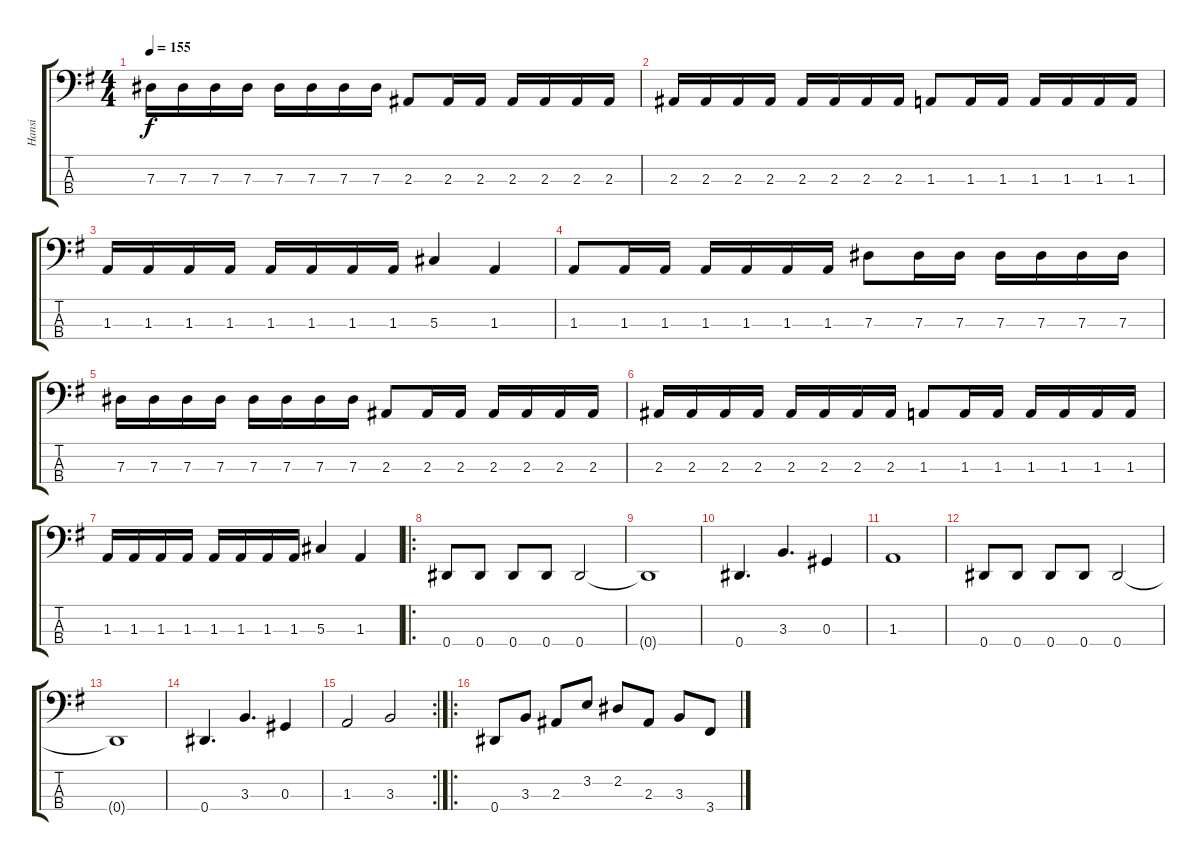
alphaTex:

\track ("Hansi" "Hansi") {instrument electricbasspick}
\staff {score tabs}
\tuning (Gb2 Db2 Ab1 Eb1) {hide}
\ts (4 4)
\tempo 155
\clef f4
\ks g
7.3.16{dy f} 7.3.16 7.3.16 7.3.16 7.3.16 7.3.16 7.3.16 7.3.16 2.3.8 2.3.16 2.3.16 2.3.16 2.3.16 2.3.16 2.3.16 |
2.3.16 2.3.16 2.3.16 2.3.16 2.3.16 2.3.16 2.3.16 2.3.16 1.3.8 1.3.16 1.3.16 1.3.16 1.3.16 1.3.16 1.3.16 |
1.3.16 1.3.16 1.3.16 1.3.16 1.3.16 1.3.16 1.3.16 1.3.16 5.3.4 1.3.4 |
1.3.8 1.3.16 1.3.16 1.3.16 1.3.16 1.3.16 1.3.16 7.3.8 7.3.16 7.3.16 7.3.16 7.3.16 7.3.16 7.3.16 |
7.3.16 7.3.16 7.3.16 7.3.16 7.3.16 7.3.16 7.3.16 7.3.16 2.3.8 2.3.16 2.3.16 2.3.16 2.3.16 2.3.16 2.3.16 |
2.3.16 2.3.16 2.3.16 2.3.16 2.3.16 2.3.16 2.3.16 2.3.16 1.3.8 1.3.16 1.3.16 1.3.16 1.3.16 1.3.16 1.3.16 |
1.3.16 1.3.16 1.3.16 1.3.16 1.3.16 1.3.16 1.3.16 1.3.16 5.3.4 1.3.4 |
\ro
0.4.8 0.4.8 0.4.8 0.4.8 0.4.2 |
0.4{t}.1 |
0.4.4{d} 3.3.4{d} 0.3.4 |
1.3.1 |
0.4.8 0.4.8 0.4.8 0.4.8 0.4.2 |
0.4{t}.1 |
0.4.4{d} 3.3.4{d} 0.3.4 |
\rc 2
1.3.2 3.3.2 |
\ro
0.4.8 3.3.8 2.3.8 3.2.8 2.2.8 2.3.8 3.3.8 3.4.8
